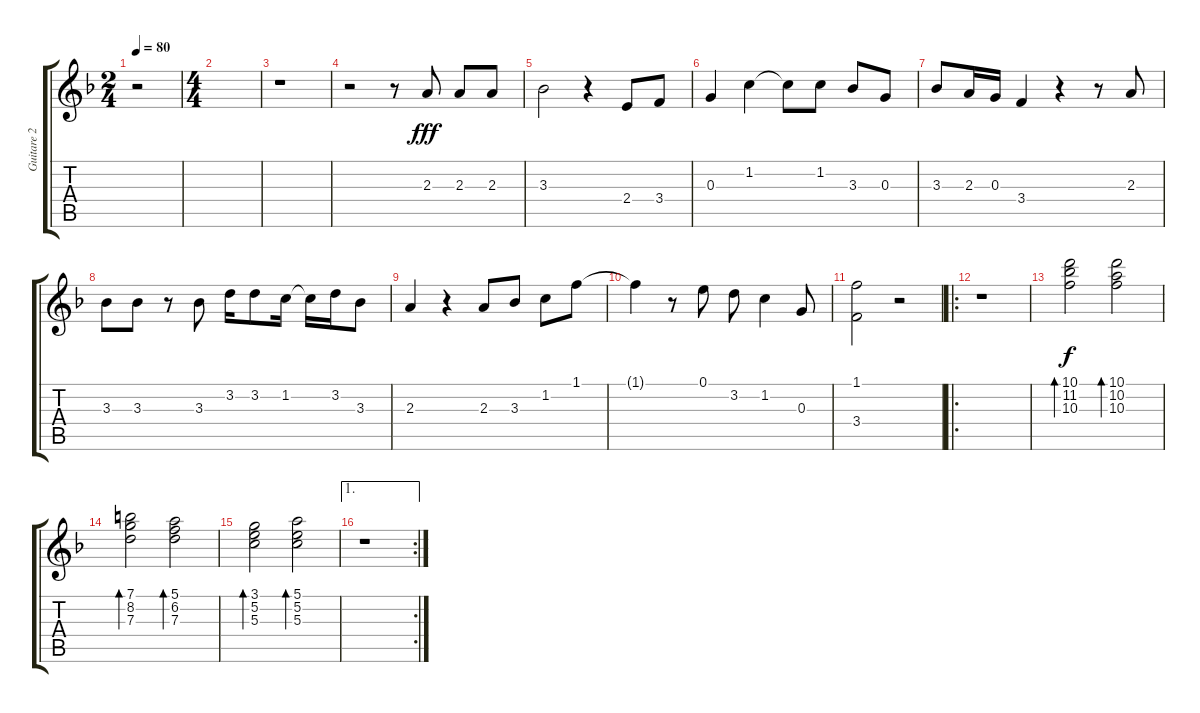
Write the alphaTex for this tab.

\track ("Guitare 2 bis" "Guitare 2 ") {mute instrument acousticguitarsteel}
\staff {score tabs}
\tuning (E4 B3 G3 D3 A2 E2) {hide}
\ts (2 4)
\tempo 80
\clef g2
\ks f
r.2{dy f} |
\ts (4 4)
|
r.1 |
r.2 r.8 2.3.8{dy fff} 2.3.8 2.3.8 |
3.3.2 r.4 2.4.8 3.4.8 |
0.3.4 1.2.4 1.2{t}.8 1.2.8 3.3.8 0.3.8 |
3.3.8 2.3.16 0.3.16 3.4.4 r.4 r.8 2.3.8 |
3.3.8 3.3.8 r.8 3.3.8 3.2.16 3.2.8 1.2.16 1.2{t}.16 3.2.16 3.3.8 |
2.3.4 r.4 2.3.8 3.3.8 1.2.8 1.1.8 |
1.1{t}.4 r.8 0.1.8 3.2.8 1.2.4 0.3.8 |
(1.1 3.4).2 r.2 |
\ro
r.1 |
(10.1 11.2 10.3).2{bd 120 dy f} (10.1 10.2 10.3).2{bd 120} |
(7.1 8.2 7.3).2{bd 120} (5.1 6.2 7.3).2{bd 120} |
(3.1 5.2 5.3).2{bd 120} (5.1 5.2 5.3).2{bd 120} |
\ae 1
\rc 2
r.1
